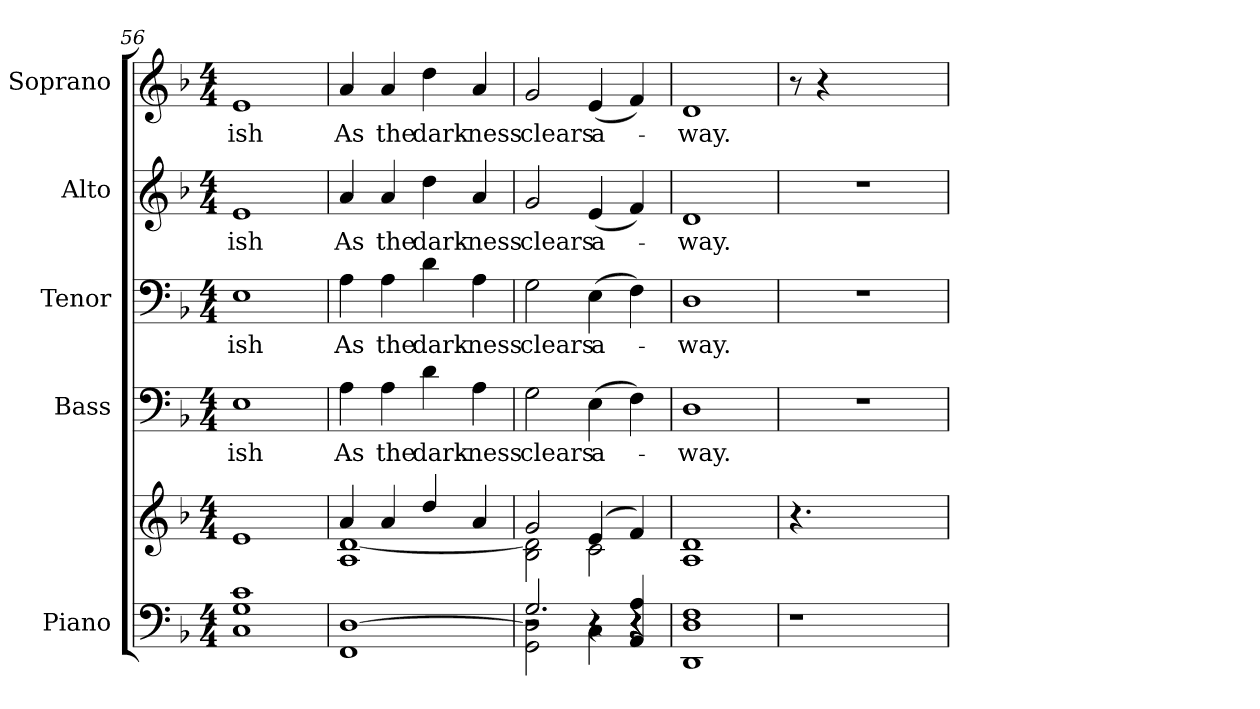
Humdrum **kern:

**kern	**kern	**kern	**text	**kern	**text	**kern	**text	**kern	**text
*part5	*part5	*part4	*part4	*part3	*part3	*part2	*part2	*part1	*part1
*staff6	*staff5	*staff4	*staff4	*staff3	*staff3	*staff2	*staff2	*staff1	*staff1
*I"Piano	*	*I"Bass	*	*I"Tenor	*	*I"Alto	*	*I"Soprano	*
*I'Pno.	*	*I'B.	*	*I'T.	*	*I'A.	*	*I'S.	*
!!LO:PB:g=z
*clefF4	*clefG2	*clefF4	*	*clefF4	*	*clefG2	*	*clefG2	*
*k[b-]	*k[b-]	*k[b-]	*	*k[b-]	*	*k[b-]	*	*k[b-]	*
*F:	*F:	*F:	*	*F:	*	*F:	*	*F:	*
*M4/4	*M4/4	*M4/4	*	*M4/4	*	*M4/4	*	*M4/4	*
=56	=56	=56	=56	=56	=56	=56	=56	=56	=56
*^	*	*	*	*	*	*	*	*	*
!	!	!	!	!LO:LY:b:color=#000000	!	!	!	!	!	!
!	!	!	!	!	!	!LO:LY:b:color=#000000	!	!	!	!
!	!	!	!	!	!	!	!	!LO:LY:b:color=#000000	!	!
!	!	!	!	!	!	!	!	!	!	!LO:LY:b:color=#000000
1ci	1Ci 1Gi	1ei	1Ei	-ish	1Ei	-ish	1ei	-ish	1ei	-ish
*v	*v	*	*	*	*	*	*	*	*	*
=57	=57	=57	=57	=57	=57	=57	=57	=57	=57
*	*^	*	*	*	*	*	*	*	*
*^	*	*	*	*	*	*	*	*	*	*
!	!	!	!	!	!LO:LY:b:color=#000000	!	!	!	!	!	!
*v	*v	*	*	*	*	*	*	*	*	*	*
*^	*	*	*	*	*	*	*	*	*	*
!	!	!	!	!	!	!	!LO:LY:b:color=#000000	!	!	!	!
*v	*v	*	*	*	*	*	*	*	*	*	*
*^	*	*	*	*	*	*	*	*	*	*
!	!	!	!	!	!	!	!	!	!LO:LY:b:color=#000000	!	!
*v	*v	*	*	*	*	*	*	*	*	*	*
*^	*	*	*	*	*	*	*	*	*	*
!	!	!	!	!	!	!	!	!	!	!	!LO:LY:b:color=#000000
*v	*v	*	*	*	*	*	*	*	*	*	*
1FFi [>1Di	4ai/	1Ai [>1di	4Ai\	As	4Ai\	As	4ai/	As	4ai/	As
!	!	!	!	!LO:LY:b:color=#000000	!	!	!	!	!	!
!	!	!	!	!	!	!LO:LY:b:color=#000000	!	!	!	!
!	!	!	!	!	!	!	!	!LO:LY:b:color=#000000	!	!
!	!	!	!	!	!	!	!	!	!	!LO:LY:b:color=#000000
.	4ai/	.	4Ai\	the	4Ai\	the	4ai/	the	4ai/	the
!	!	!	!	!LO:LY:b:color=#000000	!	!	!	!	!	!
!	!	!	!	!	!	!LO:LY:b:color=#000000	!	!	!	!
!	!	!	!	!	!	!	!	!LO:LY:b:color=#000000	!	!
!	!	!	!	!	!	!	!	!	!	!LO:LY:b:color=#000000
.	4ddi/	.	4di\	dark-	4di\	dark-	4ddi\	dark-	4ddi\	dark-
!	!	!	!	!LO:LY:b:color=#000000	!	!	!	!	!	!
!	!	!	!	!	!	!LO:LY:b:color=#000000	!	!	!	!
!	!	!	!	!	!	!	!	!LO:LY:b:color=#000000	!	!
!	!	!	!	!	!	!	!	!	!	!LO:LY:b:color=#000000
.	4ai/	.	4Ai\	-ness	4Ai\	-ness	4ai/	-ness	4ai/	-ness
=58	=58	=58	=58	=58	=58	=58	=58	=58	=58	=58
*^	*	*	*	*	*	*	*	*	*	*
*	*^	*	*	*	*	*	*	*	*	*	*
!	!	!	!	!	!	!LO:LY:b:color=#000000	!	!	!	!	!	!
!	!	!	!	!	!	!	!	!LO:LY:b:color=#000000	!	!	!	!
!	!	!	!	!	!	!	!	!	!	!LO:LY:b:color=#000000	!	!
!	!	!	!	!	!	!	!	!	!	!	!	!LO:LY:b:color=#000000
2r	2GGi\ 2Di]	2.Gi/	2gi/	2B-i\ 2di]	2Gi\	clears	2Gi\	clears	2gi/	clears	2gi/	clears
!	!	!	!	!	!	!LO:LY:b:color=#000000	!	!	!	!	!	!
!	!	!	!	!	!	!	!	!LO:LY:b:color=#000000	!	!	!	!
!	!	!	!	!	!	!	!	!	!	!LO:LY:b:color=#000000	!	!
!	!	!	!	!	!	!	!	!	!	!	!	!LO:LY:b:color=#000000
4r	4Ci\	.	(4ei/	2ci\	(4Ei\	a-	(4Ei\	a-	(4ei/	a-	(4ei/	a-
4AAi/ 4Ai	4r	4r	4fi/)	.	4Fi\)	.	4Fi\)	.	4fi/)	.	4fi/)	.
*v	*v	*v	*	*	*	*	*	*	*	*	*	*
!!LO:PB:g=z
=59	=59	=59	=59	=59	=59	=59	=59	=59	=59	=59
*^	*	*	*	*	*	*	*	*	*	*
*	*^	*	*	*	*	*	*	*	*	*	*
!	!	!	!	!	!	!LO:LY:b:color=#000000	!	!	!	!	!	!
*v	*v	*v	*	*	*	*	*	*	*	*	*	*
*^	*	*	*	*	*	*	*	*	*	*
*	*^	*	*	*	*	*	*	*	*	*	*
!	!	!	!	!	!	!	!	!LO:LY:b:color=#000000	!	!	!	!
*v	*v	*v	*	*	*	*	*	*	*	*	*	*
*^	*	*	*	*	*	*	*	*	*	*
*	*^	*	*	*	*	*	*	*	*	*	*
!	!	!	!	!	!	!	!	!	!	!LO:LY:b:color=#000000	!	!
*v	*v	*v	*	*	*	*	*	*	*	*	*	*
*^	*	*	*	*	*	*	*	*	*	*
*	*^	*	*	*	*	*	*	*	*	*	*
!	!	!	!	!	!	!	!	!	!	!	!	!LO:LY:b:color=#000000
*v	*v	*v	*	*	*	*	*	*	*	*	*	*
1DDi 1Di 1Fi	1di	1Ai	1Di	-way.	1Di	-way.	1di	-way.	1di	-way.
=60	=60	=60	=60	=60	=60	=60	=60	=60	=60	=60
!LO:N:vis=1	!LO:N:vis=1	!	!LO:N:vis=1	!	!LO:N:vis=1	!	!LO:N:vis=1	!	!	!
*	*v	*v	*	*	*	*	*	*	*	*
4.r	4.r	1r	.	1r	.	1r	.	8r	.
.	.	.	.	.	.	.	.	4r	.
2ryy	2ryy	.	.	.	.	.	.	2ryy	.
8ryy	8ryy	.	.	.	.	.	.	8ryy	.
=	=	=	=	=	=	=	=	=	=
*-	*-	*-	*-	*-	*-	*-	*-	*-	*-
